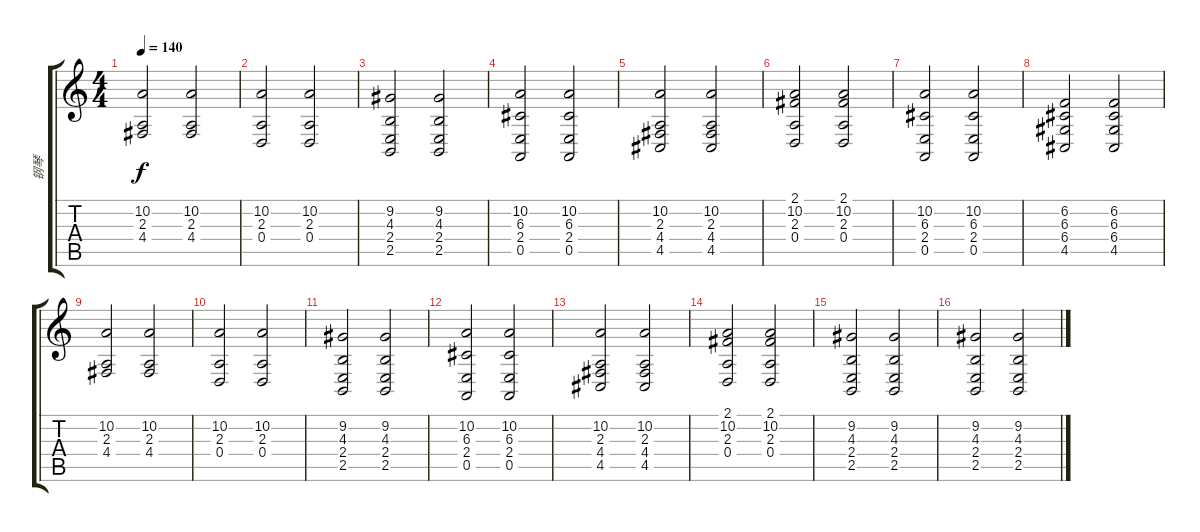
\track ("钢琴" "钢琴") {instrument brightacousticpiano}
\staff {score tabs}
\tuning (E4 B3 G3 D3 A2 E2) {hide}
\ts (4 4)
\tempo 140
\clef g2
\ks c
(10.2 2.3 4.4).2{dy f} (10.2 2.3 4.4).2 |
(10.2 2.3 0.4).2 (10.2 2.3 0.4).2 |
(9.2 4.3 2.4 2.5).2 (9.2 4.3 2.4 2.5).2 |
(10.2 6.3 2.4 0.5).2 (10.2 6.3 2.4 0.5).2 |
(10.2 2.3 4.4 4.5).2 (10.2 2.3 4.4 4.5).2 |
(2.1 10.2 2.3 0.4).2 (2.1 10.2 2.3 0.4).2 |
(10.2 6.3 2.4 0.5).2 (10.2 6.3 2.4 0.5).2 |
(6.2 6.3 6.4 4.5).2 (6.2 6.3 6.4 4.5).2 |
(10.2 2.3 4.4).2 (10.2 2.3 4.4).2 |
(10.2 2.3 0.4).2 (10.2 2.3 0.4).2 |
(9.2 4.3 2.4 2.5).2 (9.2 4.3 2.4 2.5).2 |
(10.2 6.3 2.4 0.5).2 (10.2 6.3 2.4 0.5).2 |
(10.2 2.3 4.4 4.5).2 (10.2 2.3 4.4 4.5).2 |
(2.1 10.2 2.3 0.4).2 (2.1 10.2 2.3 0.4).2 |
(9.2 4.3 2.4 2.5).2 (9.2 4.3 2.4 2.5).2 |
(9.2 4.3 2.4 2.5).2 (9.2 4.3 2.4 2.5).2
